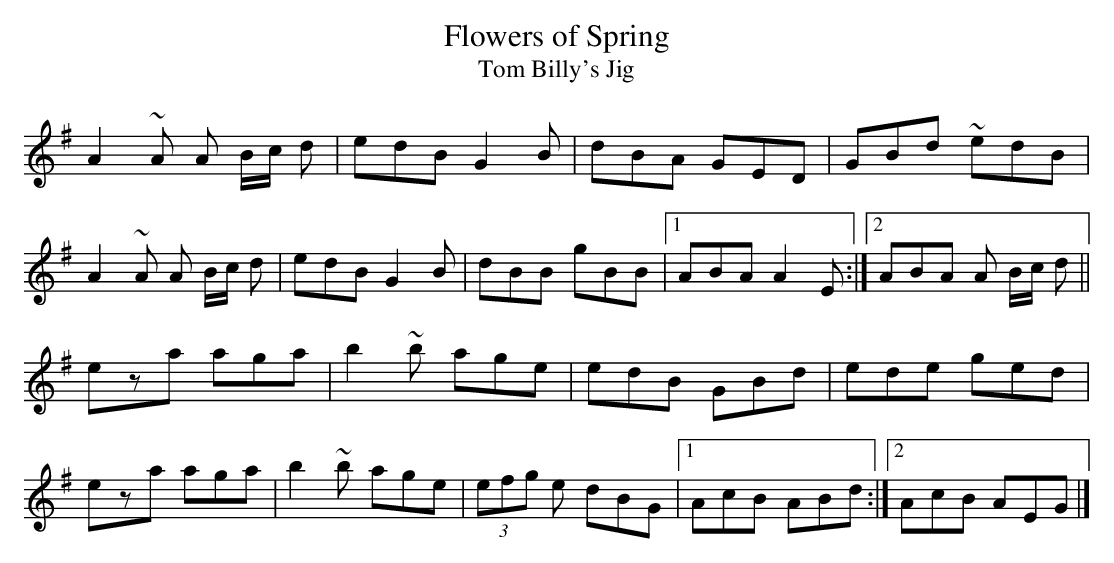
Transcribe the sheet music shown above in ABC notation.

X:1
T: Flowers of Spring
T: Tom Billy's Jig
K: Ador
A2~A A B/c/ d | edB G2B | dBA GED | GBd ~edB |
A2~A A B/c/ d | edB G2B | dBB gBB |1 ABA A2E :|2 ABA A B/c/ d ||
eza aga | b2~b age | edB GBd | ede ged |
eza aga | b2~b age | (3efg e dBG |1 AcB ABd :|2 AcB AEG |]
